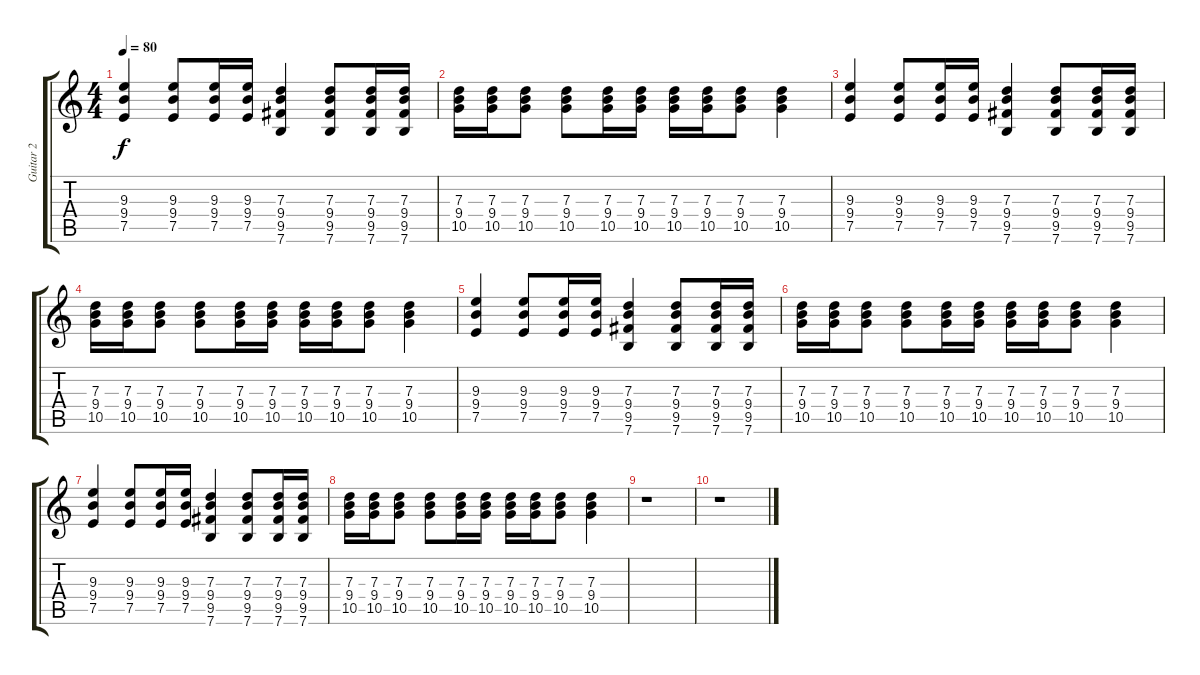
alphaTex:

\track ("Guitar 2" "Guitar 2") {instrument distortionguitar}
\staff {score tabs}
\tuning (E4 B3 G3 D3 A2 E2) {hide}
\ts (4 4)
\tempo 80
\clef g2
\ks c
(9.3 9.4 7.5).4{dy f} (9.3 9.4 7.5).8 (9.3 9.4 7.5).16 (9.3 9.4 7.5).16 (7.3 9.4 9.5 7.6).4 (7.3 9.4 9.5 7.6).8 (7.3 9.4 9.5 7.6).16 (7.3 9.4 9.5 7.6).16 |
(7.3 9.4 10.5).16 (7.3 9.4 10.5).16 (7.3 9.4 10.5).8 (7.3 9.4 10.5).8 (7.3 9.4 10.5).16 (7.3 9.4 10.5).16 (7.3 9.4 10.5).16 (7.3 9.4 10.5).16 (7.3 9.4 10.5).8 (7.3 9.4 10.5).4 |
(9.3 9.4 7.5).4 (9.3 9.4 7.5).8 (9.3 9.4 7.5).16 (9.3 9.4 7.5).16 (7.3 9.4 9.5 7.6).4 (7.3 9.4 9.5 7.6).8 (7.3 9.4 9.5 7.6).16 (7.3 9.4 9.5 7.6).16 |
(7.3 9.4 10.5).16 (7.3 9.4 10.5).16 (7.3 9.4 10.5).8 (7.3 9.4 10.5).8 (7.3 9.4 10.5).16 (7.3 9.4 10.5).16 (7.3 9.4 10.5).16 (7.3 9.4 10.5).16 (7.3 9.4 10.5).8 (7.3 9.4 10.5).4 |
(9.3 9.4 7.5).4 (9.3 9.4 7.5).8 (9.3 9.4 7.5).16 (9.3 9.4 7.5).16 (7.3 9.4 9.5 7.6).4 (7.3 9.4 9.5 7.6).8 (7.3 9.4 9.5 7.6).16 (7.3 9.4 9.5 7.6).16 |
(7.3 9.4 10.5).16 (7.3 9.4 10.5).16 (7.3 9.4 10.5).8 (7.3 9.4 10.5).8 (7.3 9.4 10.5).16 (7.3 9.4 10.5).16 (7.3 9.4 10.5).16 (7.3 9.4 10.5).16 (7.3 9.4 10.5).8 (7.3 9.4 10.5).4 |
(9.3 9.4 7.5).4 (9.3 9.4 7.5).8 (9.3 9.4 7.5).16 (9.3 9.4 7.5).16 (7.3 9.4 9.5 7.6).4 (7.3 9.4 9.5 7.6).8 (7.3 9.4 9.5 7.6).16 (7.3 9.4 9.5 7.6).16 |
(7.3 9.4 10.5).16 (7.3 9.4 10.5).16 (7.3 9.4 10.5).8 (7.3 9.4 10.5).8 (7.3 9.4 10.5).16 (7.3 9.4 10.5).16 (7.3 9.4 10.5).16 (7.3 9.4 10.5).16 (7.3 9.4 10.5).8 (7.3 9.4 10.5).4 |
r.1 |
r.1
